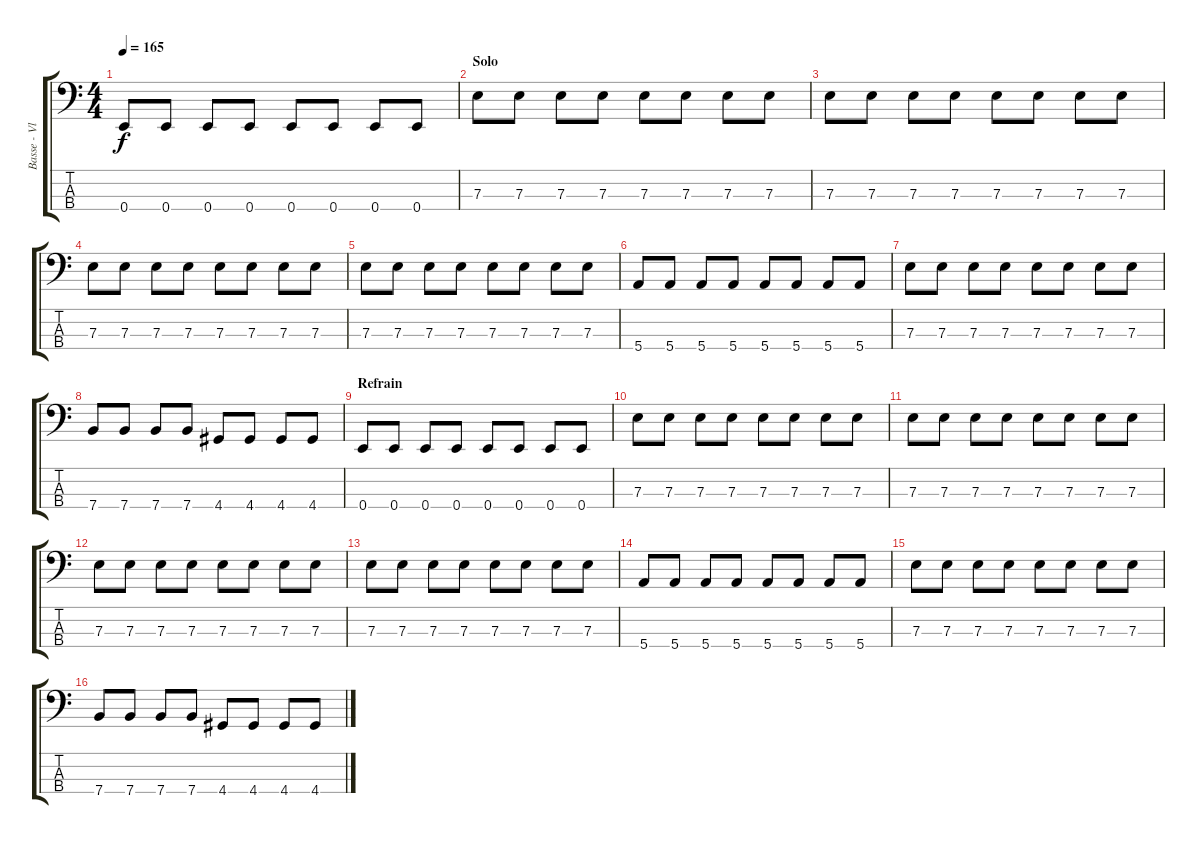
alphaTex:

\track ("Basse - Vlad" "Basse - Vl") {instrument electricbassfinger}
\staff {score tabs}
\tuning (G2 D2 A1 E1) {hide}
\ts (4 4)
\tempo 165
\clef f4
\ks c
0.4.8{dy f} 0.4.8 0.4.8 0.4.8 0.4.8 0.4.8 0.4.8 0.4.8 |
\section ("" "Solo")
7.3.8 7.3.8 7.3.8 7.3.8 7.3.8 7.3.8 7.3.8 7.3.8 |
7.3.8 7.3.8 7.3.8 7.3.8 7.3.8 7.3.8 7.3.8 7.3.8 |
7.3.8 7.3.8 7.3.8 7.3.8 7.3.8 7.3.8 7.3.8 7.3.8 |
7.3.8 7.3.8 7.3.8 7.3.8 7.3.8 7.3.8 7.3.8 7.3.8 |
5.4.8 5.4.8 5.4.8 5.4.8 5.4.8 5.4.8 5.4.8 5.4.8 |
7.3.8 7.3.8 7.3.8 7.3.8 7.3.8 7.3.8 7.3.8 7.3.8 |
7.4.8 7.4.8 7.4.8 7.4.8 4.4.8 4.4.8 4.4.8 4.4.8 |
\section ("" "Refrain")
0.4.8 0.4.8 0.4.8 0.4.8 0.4.8 0.4.8 0.4.8 0.4.8 |
7.3.8 7.3.8 7.3.8 7.3.8 7.3.8 7.3.8 7.3.8 7.3.8 |
7.3.8 7.3.8 7.3.8 7.3.8 7.3.8 7.3.8 7.3.8 7.3.8 |
7.3.8 7.3.8 7.3.8 7.3.8 7.3.8 7.3.8 7.3.8 7.3.8 |
7.3.8 7.3.8 7.3.8 7.3.8 7.3.8 7.3.8 7.3.8 7.3.8 |
5.4.8 5.4.8 5.4.8 5.4.8 5.4.8 5.4.8 5.4.8 5.4.8 |
7.3.8 7.3.8 7.3.8 7.3.8 7.3.8 7.3.8 7.3.8 7.3.8 |
7.4.8 7.4.8 7.4.8 7.4.8 4.4.8 4.4.8 4.4.8 4.4.8
